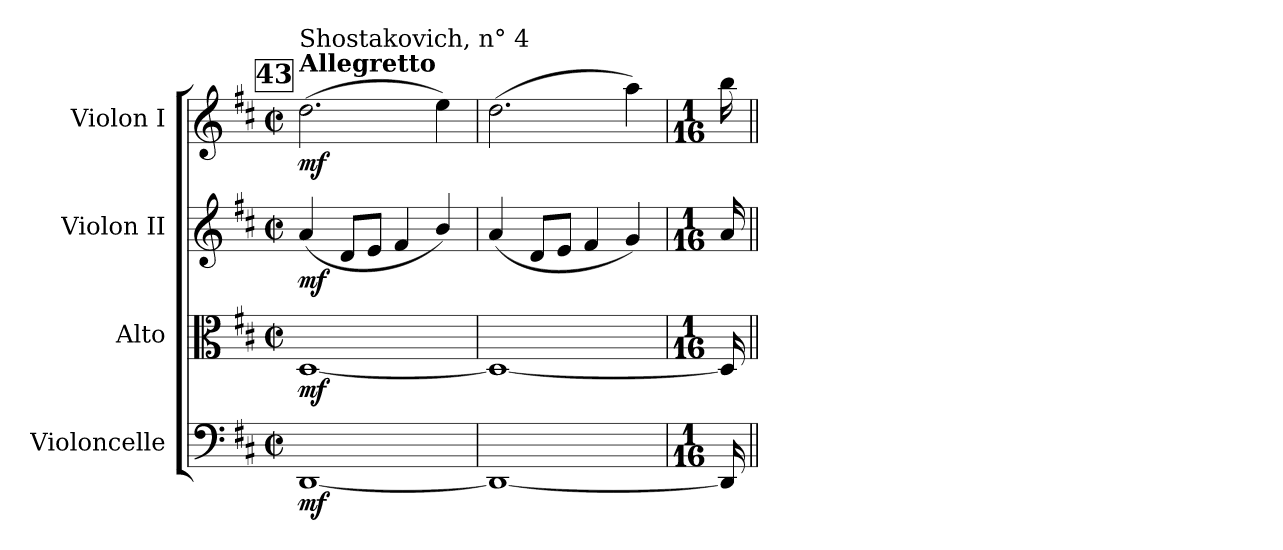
**kern	**dynam	**kern	**dynam	**kern	**dynam	**kern	**dynam
*part4	*part4	*part3	*part3	*part2	*part2	*part1	*part1
*staff4	*staff4	*staff3	*staff3	*staff2	*staff2	*staff1	*staff1
*I"Violoncelle	*	*I"Alto	*	*I"Violon II	*	*I"Violon I	*
*I'Vc.	*	*I'Alt.	*	*I'Vln. II	*	*I'Vln. I	*
*clefF4	*	*clefC3	*	*clefG2	*	*clefG2	*
*k[f#c#]	*	*k[f#c#]	*	*k[f#c#]	*	*k[f#c#]	*
*D:	*	*D:	*	*D:	*	*D:	*
*M2/2	*	*M2/2	*	*M2/2	*	*M2/2	*
*met(c|)	*	*met(c|)	*	*met(c|)	*	*met(c|)	*
*MM200	*	*MM200	*	*MM200	*	*MM200	*
!!LO:REH:place=s1:a:t=43
=84	=84	=84	=84	=84	=84	=84	=84
!	!	!	!	!	!	!LO:TX:a:B:t=Allegretto	!
!	!	!	!	!	!	!LO:TX:a:t=Shostakovich, n° 4	!
!	!LO:DY:b	!	!LO:DY:b	!	!LO:DY:b	!	!LO:DY:b
[<1DD	mf	[<1D	mf	(4a/	mf	(2.dd\	mf
.	.	.	.	8d/L	.	.	.
.	.	.	.	8e/J	.	.	.
.	.	.	.	4f#/	.	.	.
.	.	.	.	4b/)	.	4ee\)	.
=85	=85	=85	=85	=85	=85	=85	=85
1DD_<	.	1D_<	.	(4a/	.	(2.dd\	.
.	.	.	.	8d/L	.	.	.
.	.	.	.	8e/J	.	.	.
.	.	.	.	4f#/	.	.	.
.	.	.	.	4g/)	.	4aa\)	.
=86	=86	=86	=86	=86	=86	=86	=86
*M1/16	*	*M1/16	*	*M1/16	*	*M1/16	*
16DD/]	.	16D/]	.	16a/	.	16bb\	.
=||	=||	=||	=||	=||	=||	=||	=||
*-	*-	*-	*-	*-	*-	*-	*-
